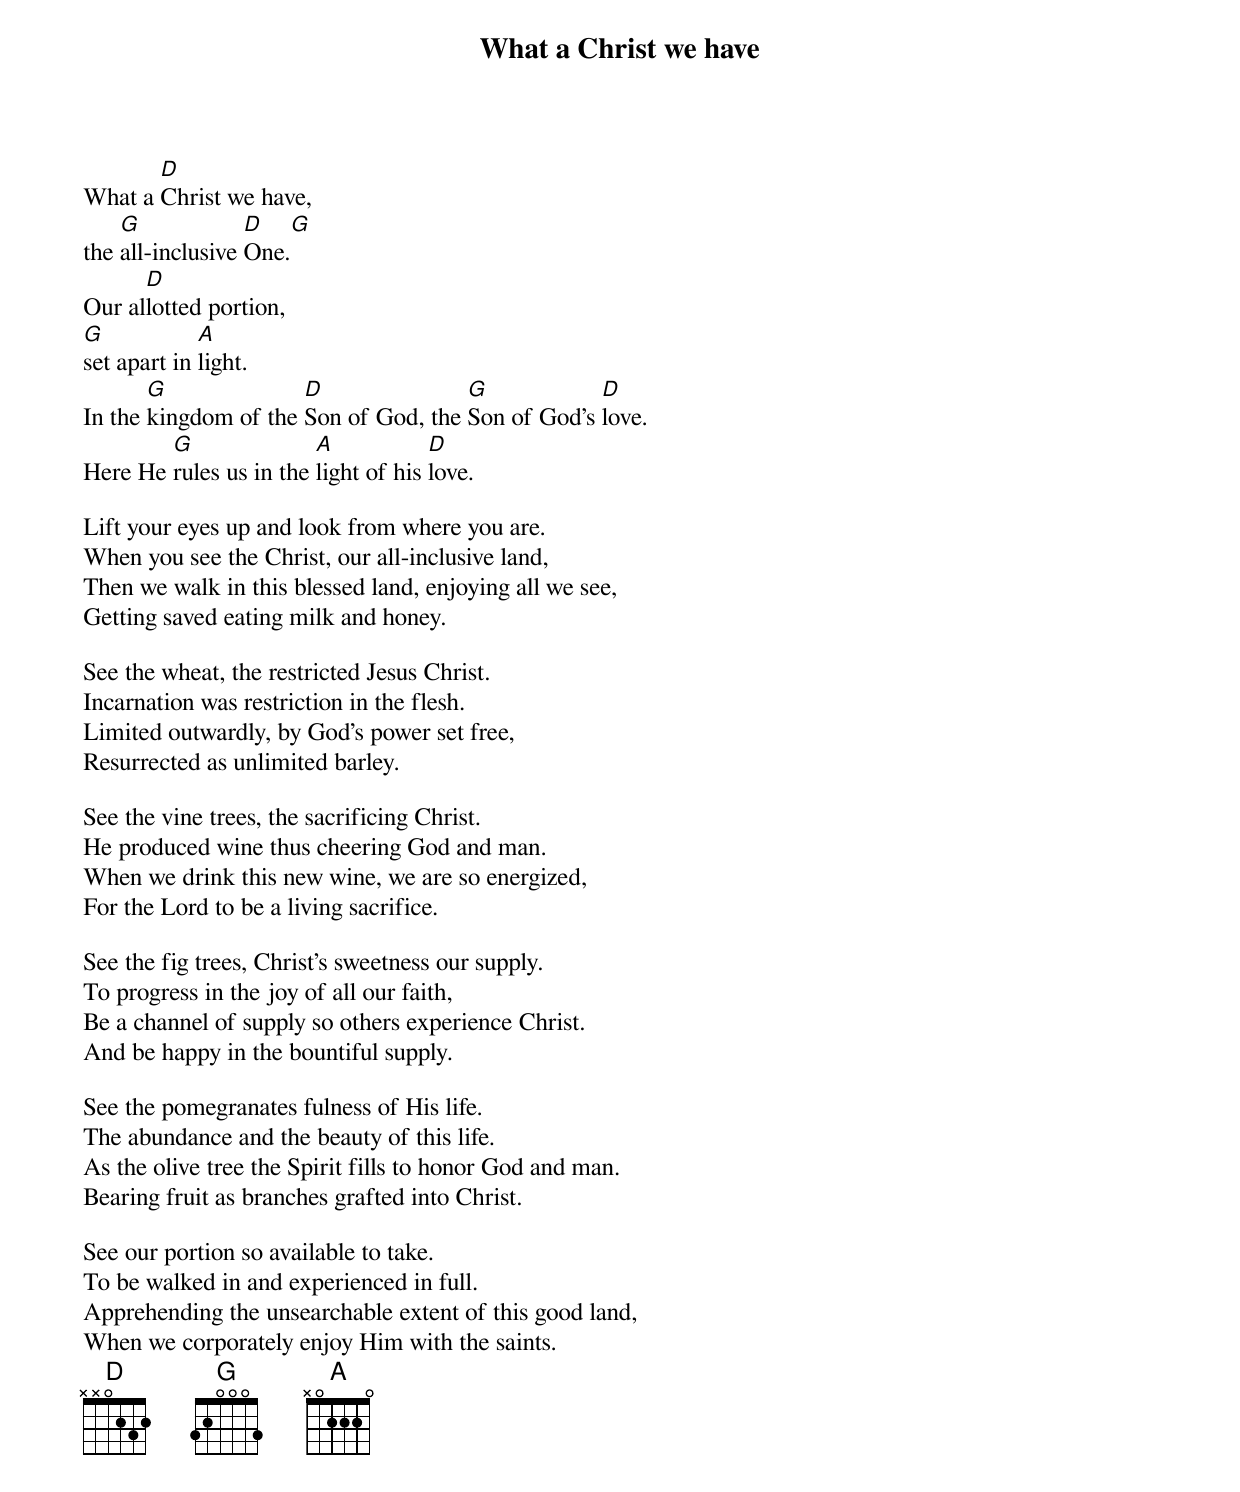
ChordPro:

{title: What a Christ we have}

What a [D]Christ we have,
the [G]all-inclusive [D]One.[G]
Our al[D]lotted portion,
[G]set apart in [A]light.
In the [G]kingdom of the [D]Son of God, the [G]Son of God's [D]love.
Here He [G]rules us in the [A]light of his [D]love.

Lift your eyes up and look from where you are.
When you see the Christ, our all-inclusive land,
Then we walk in this blessed land, enjoying all we see,
Getting saved eating milk and honey.

See the wheat, the restricted Jesus Christ.
Incarnation was restriction in the flesh.
Limited outwardly, by God's power set free,
Resurrected as unlimited barley.

See the vine trees, the sacrificing Christ.
He produced wine thus cheering God and man.
When we drink this new wine, we are so energized,
For the Lord to be a living sacrifice.

See the fig trees, Christ's sweetness our supply.
To progress in the joy of all our faith,
Be a channel of supply so others experience Christ.
And be happy in the bountiful supply.

See the pomegranates fulness of His life.
The abundance and the beauty of this life.
As the olive tree the Spirit fills to honor God and man.
Bearing fruit as branches grafted into Christ.

See our portion so available to take.
To be walked in and experienced in full.
Apprehending the unsearchable extent of this good land,
When we corporately enjoy Him with the saints.
